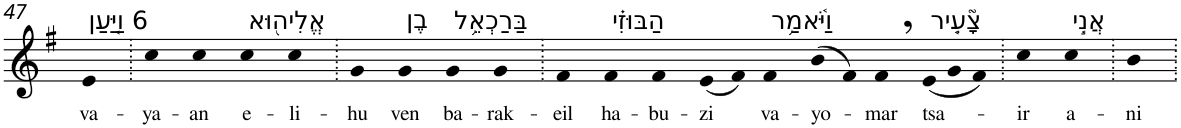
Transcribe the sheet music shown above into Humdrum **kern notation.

**kern	**text
*part1	*part1
*staff1	*staff1
*I"Piano	*
*I'Pno	*
!!LO:PB:g=z
*clefG2	*
*k[f#]	*
*G:	*
=47	=47
!LO:TX:a:t=6 וַיַּ֤עַן	!
!	!LO:LY:b
4e	va-
=48.	=48.
!	!LO:LY:b
4cc	-ya-
!	!LO:LY:b
4cc	-an
!LO:TX:a:t=אֱלִיה֖וּא	!
!	!LO:LY:b
4cc	e-
!	!LO:LY:b
4cc	-li-
=49.	=49.
!	!LO:LY:b
4g	-hu
!LO:TX:a:t=בֶן	!
!	!LO:LY:b
4g	ven
!LO:TX:a:t=בַּרַכְאֵ֥ל	!
!	!LO:LY:b
4g	ba-
!	!LO:LY:b
4g	-rak-
=50.	=50.
!	!LO:LY:b
4f#	-eil
!LO:TX:a:t=הַבּוּזִ֗י	!
!	!LO:LY:b
4f#	ha-
!	!LO:LY:b
4f#	-bu-
!	!LO:LY:b
(8e	-zi
8f#)	.
!LO:TX:a:t=וַיֹּ֫אמַ֥ר	!
!	!LO:LY:b
4f#	va-
!	!LO:LY:b
(8b	-yo-
8f#)	.
!	!LO:LY:b
4f#,	-mar
!LO:TX:a:t=צָ֘עִ֤יר	!
!	!LO:LY:b
(12e	tsa-
12g	.
12f#)	.
=51.	=51.
!	!LO:LY:b
4cc	-ir
!LO:TX:a:t=אֲנִ֣י	!
!	!LO:LY:b
4cc	a-
=52.	=52.
!	!LO:LY:b
4b	-ni
=.	=.
*-	*-
